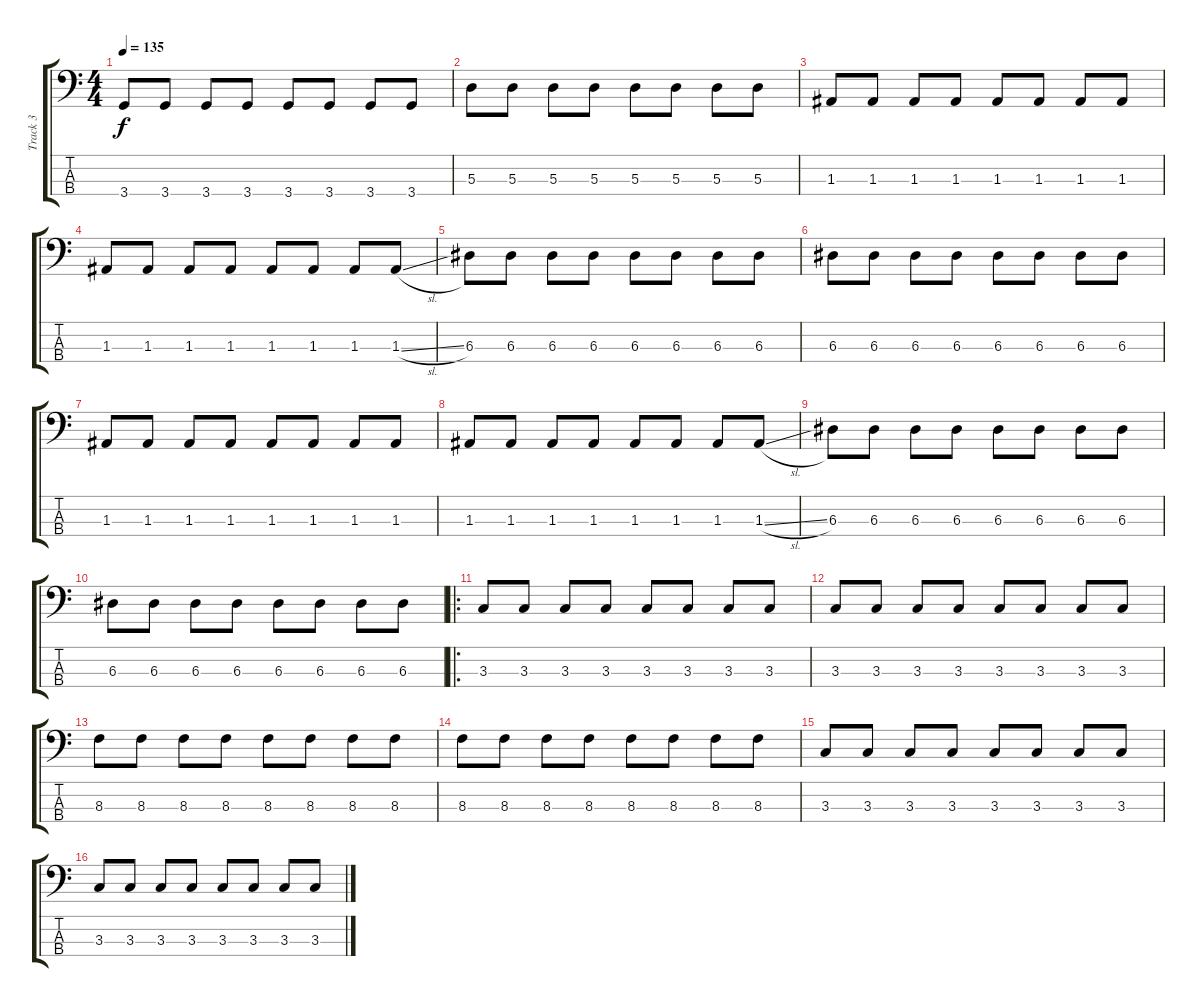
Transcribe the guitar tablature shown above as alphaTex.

\track ("Track 3" "Track 3") {instrument electricbassfinger}
\staff {score tabs}
\tuning (G2 D2 A1 E1) {hide}
\ts (4 4)
\tempo 135
\clef f4
\ks c
3.4.8{dy f} 3.4.8 3.4.8 3.4.8 3.4.8 3.4.8 3.4.8 3.4.8 |
5.3.8 5.3.8 5.3.8 5.3.8 5.3.8 5.3.8 5.3.8 5.3.8 |
1.3.8 1.3.8 1.3.8 1.3.8 1.3.8 1.3.8 1.3.8 1.3.8 |
1.3.8 1.3.8 1.3.8 1.3.8 1.3.8 1.3.8 1.3.8 1.3{sl}.8 |
6.3.8 6.3.8 6.3.8 6.3.8 6.3.8 6.3.8 6.3.8 6.3.8 |
6.3.8 6.3.8 6.3.8 6.3.8 6.3.8 6.3.8 6.3.8 6.3.8 |
1.3.8 1.3.8 1.3.8 1.3.8 1.3.8 1.3.8 1.3.8 1.3.8 |
1.3.8 1.3.8 1.3.8 1.3.8 1.3.8 1.3.8 1.3.8 1.3{sl}.8 |
6.3.8 6.3.8 6.3.8 6.3.8 6.3.8 6.3.8 6.3.8 6.3.8 |
6.3.8 6.3.8 6.3.8 6.3.8 6.3.8 6.3.8 6.3.8 6.3.8 |
\ro
3.3.8 3.3.8 3.3.8 3.3.8 3.3.8 3.3.8 3.3.8 3.3.8 |
3.3.8 3.3.8 3.3.8 3.3.8 3.3.8 3.3.8 3.3.8 3.3.8 |
8.3.8 8.3.8 8.3.8 8.3.8 8.3.8 8.3.8 8.3.8 8.3.8 |
8.3.8 8.3.8 8.3.8 8.3.8 8.3.8 8.3.8 8.3.8 8.3.8 |
3.3.8 3.3.8 3.3.8 3.3.8 3.3.8 3.3.8 3.3.8 3.3.8 |
3.3.8 3.3.8 3.3.8 3.3.8 3.3.8 3.3.8 3.3.8 3.3.8
